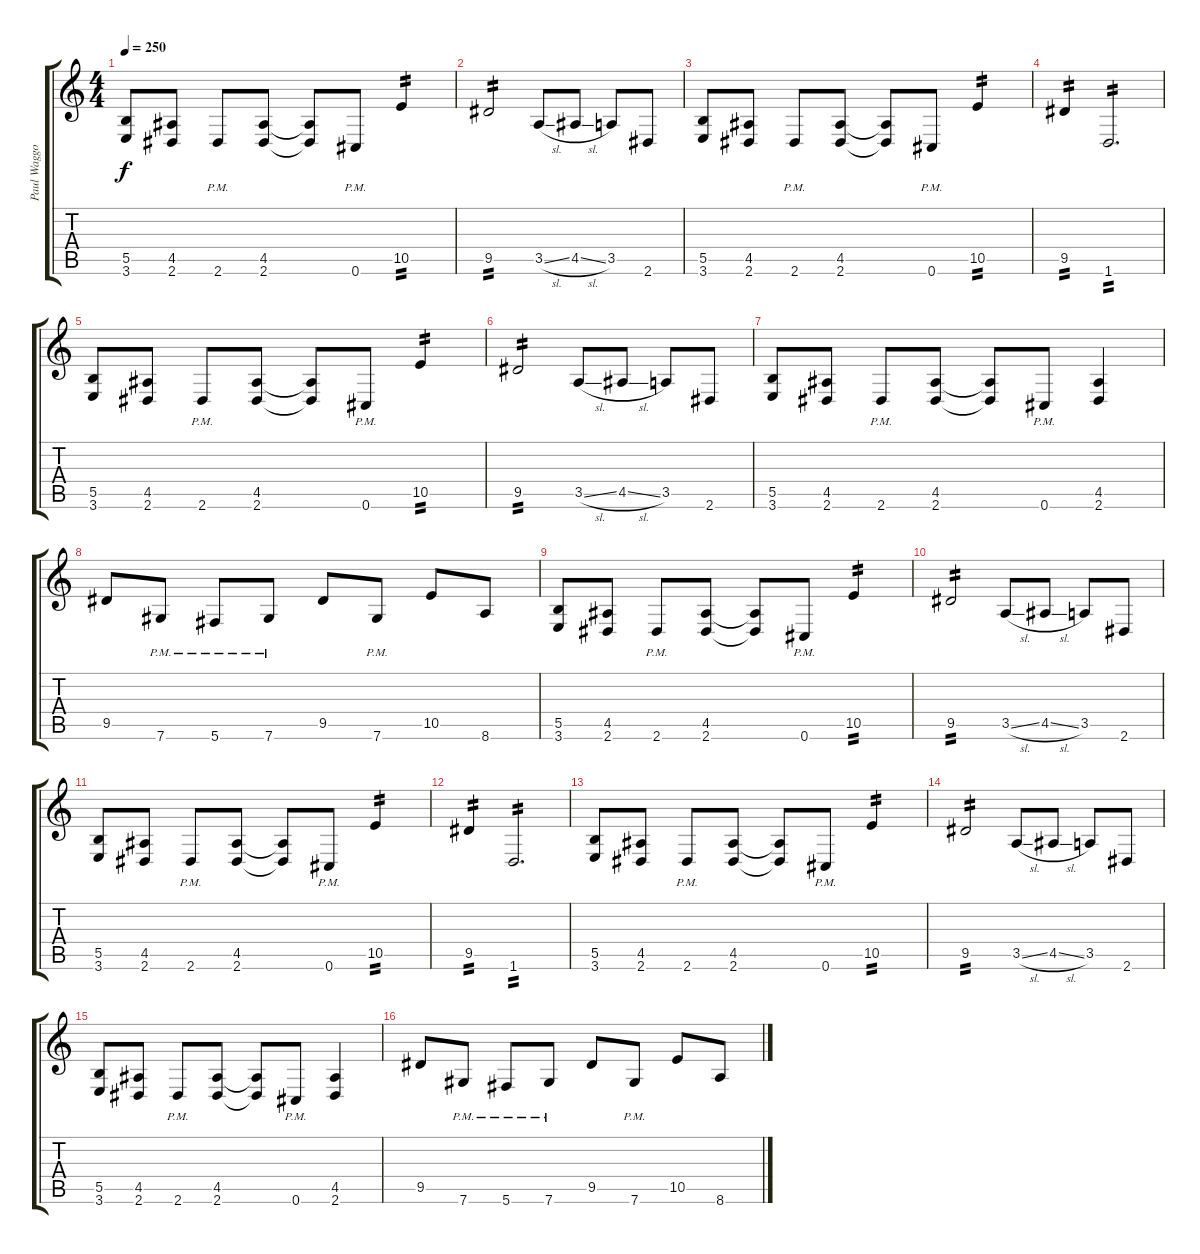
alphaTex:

\track ("Paul Waggoner - Rhythm" "Paul Waggo") {instrument distortionguitar}
\staff {score tabs}
\tuning (Db4 Ab3 E3 B2 Gb2 Db2) {hide}
\ts (4 4)
\tempo 250
\clef g2
\ks c
(5.5 3.6).8{dy f} (4.5 2.6).8 2.6{pm}.8 (4.5 2.6).8 (4.5{t} 2.6{t}).8 0.6{pm}.8 10.5.4{tp 2} |
9.5.2{tp 2} 3.5{sl}.8 4.5{sl}.8 3.5.8 2.6.8 |
(5.5 3.6).8 (4.5 2.6).8 2.6{pm}.8 (4.5 2.6).8 (4.5{t} 2.6{t}).8 0.6{pm}.8 10.5.4{tp 2} |
9.5.4{tp 2} 1.6.2{d tp 2} |
(5.5 3.6).8 (4.5 2.6).8 2.6{pm}.8 (4.5 2.6).8 (4.5{t} 2.6{t}).8 0.6{pm}.8 10.5.4{tp 2} |
9.5.2{tp 2} 3.5{sl}.8 4.5{sl}.8 3.5.8 2.6.8 |
(5.5 3.6).8 (4.5 2.6).8 2.6{pm}.8 (4.5 2.6).8 (4.5{t} 2.6{t}).8 0.6{pm}.8 (4.5 2.6).4 |
9.5.8 7.6{pm}.8 5.6{pm}.8 7.6{pm}.8 9.5.8 7.6{pm}.8 10.5.8 8.6.8 |
(5.5 3.6).8 (4.5 2.6).8 2.6{pm}.8 (4.5 2.6).8 (4.5{t} 2.6{t}).8 0.6{pm}.8 10.5.4{tp 2} |
9.5.2{tp 2} 3.5{sl}.8 4.5{sl}.8 3.5.8 2.6.8 |
(5.5 3.6).8 (4.5 2.6).8 2.6{pm}.8 (4.5 2.6).8 (4.5{t} 2.6{t}).8 0.6{pm}.8 10.5.4{tp 2} |
9.5.4{tp 2} 1.6.2{d tp 2} |
(5.5 3.6).8 (4.5 2.6).8 2.6{pm}.8 (4.5 2.6).8 (4.5{t} 2.6{t}).8 0.6{pm}.8 10.5.4{tp 2} |
9.5.2{tp 2} 3.5{sl}.8 4.5{sl}.8 3.5.8 2.6.8 |
(5.5 3.6).8 (4.5 2.6).8 2.6{pm}.8 (4.5 2.6).8 (4.5{t} 2.6{t}).8 0.6{pm}.8 (4.5 2.6).4 |
9.5.8 7.6{pm}.8 5.6{pm}.8 7.6{pm}.8 9.5.8 7.6{pm}.8 10.5.8 8.6.8
